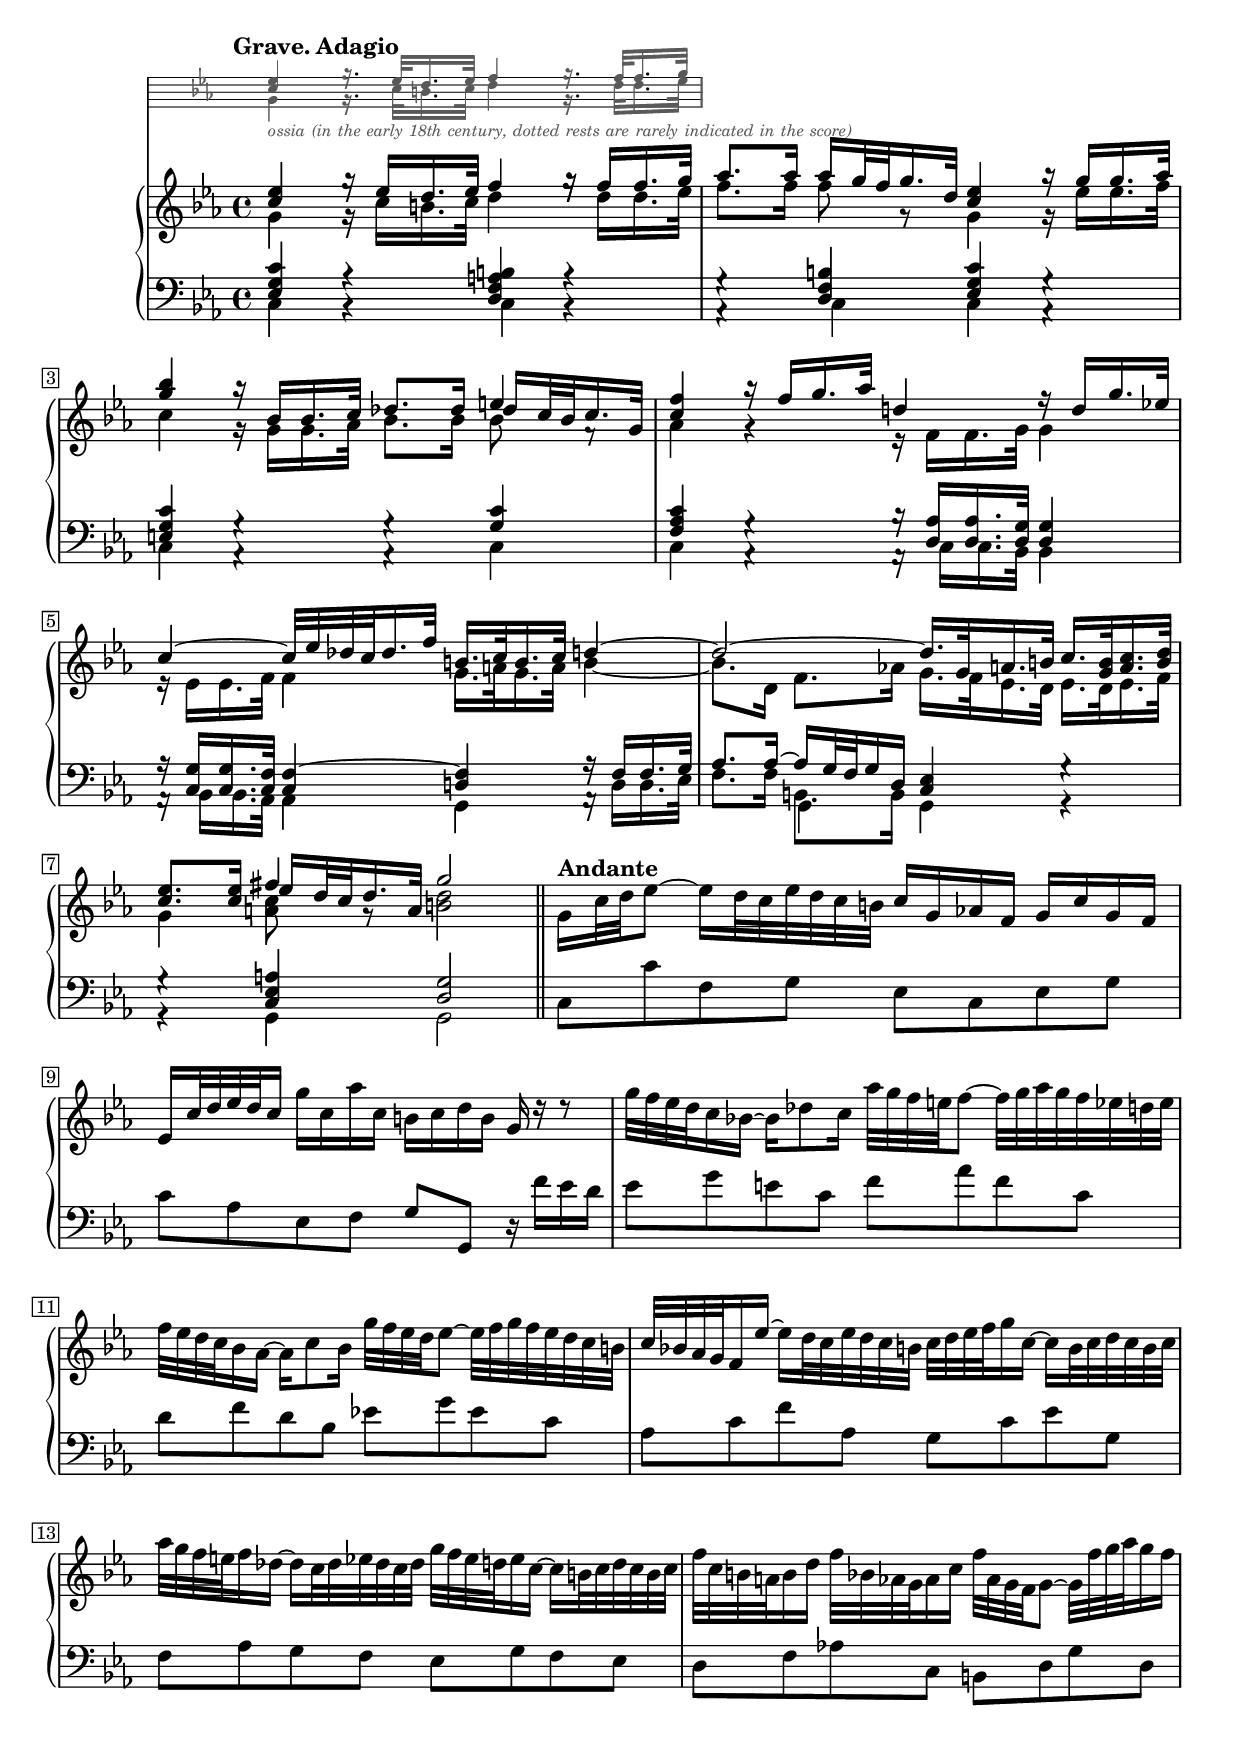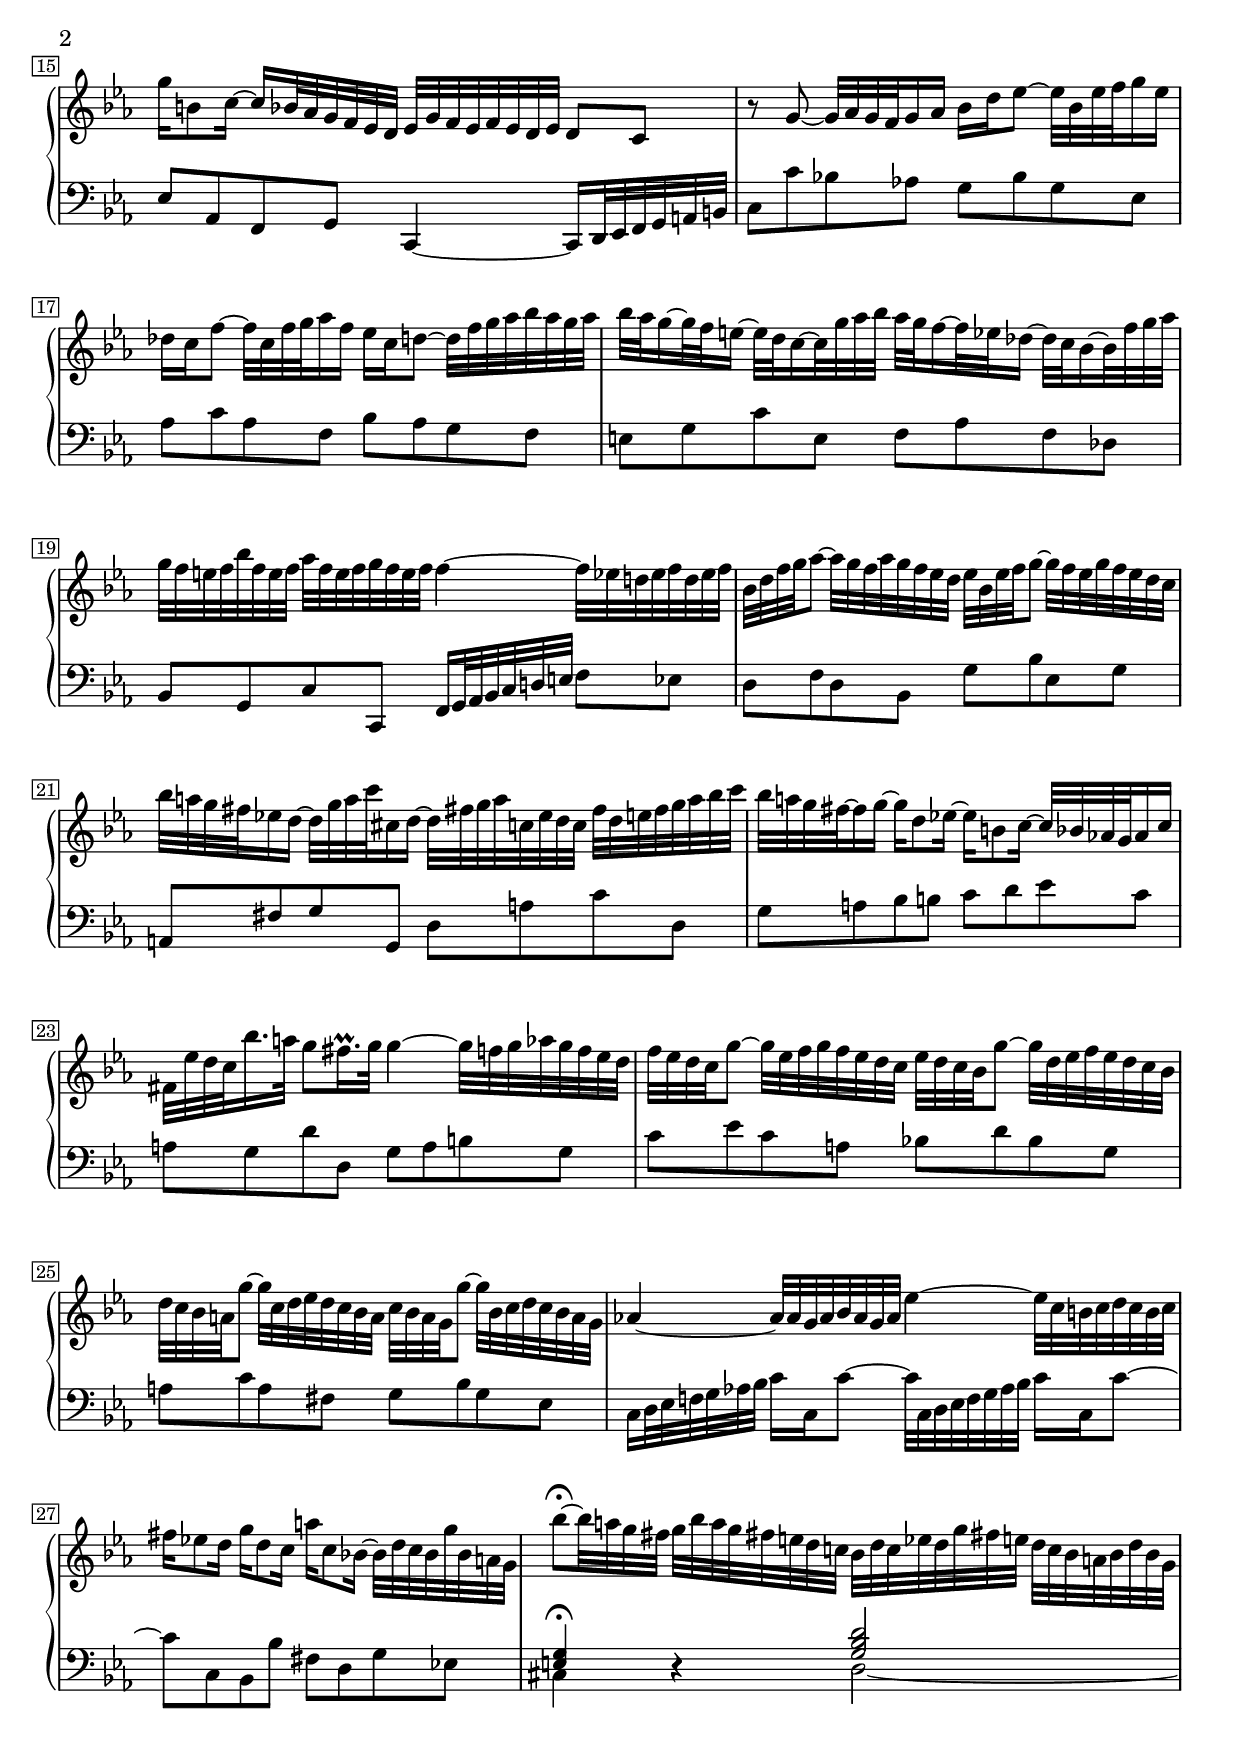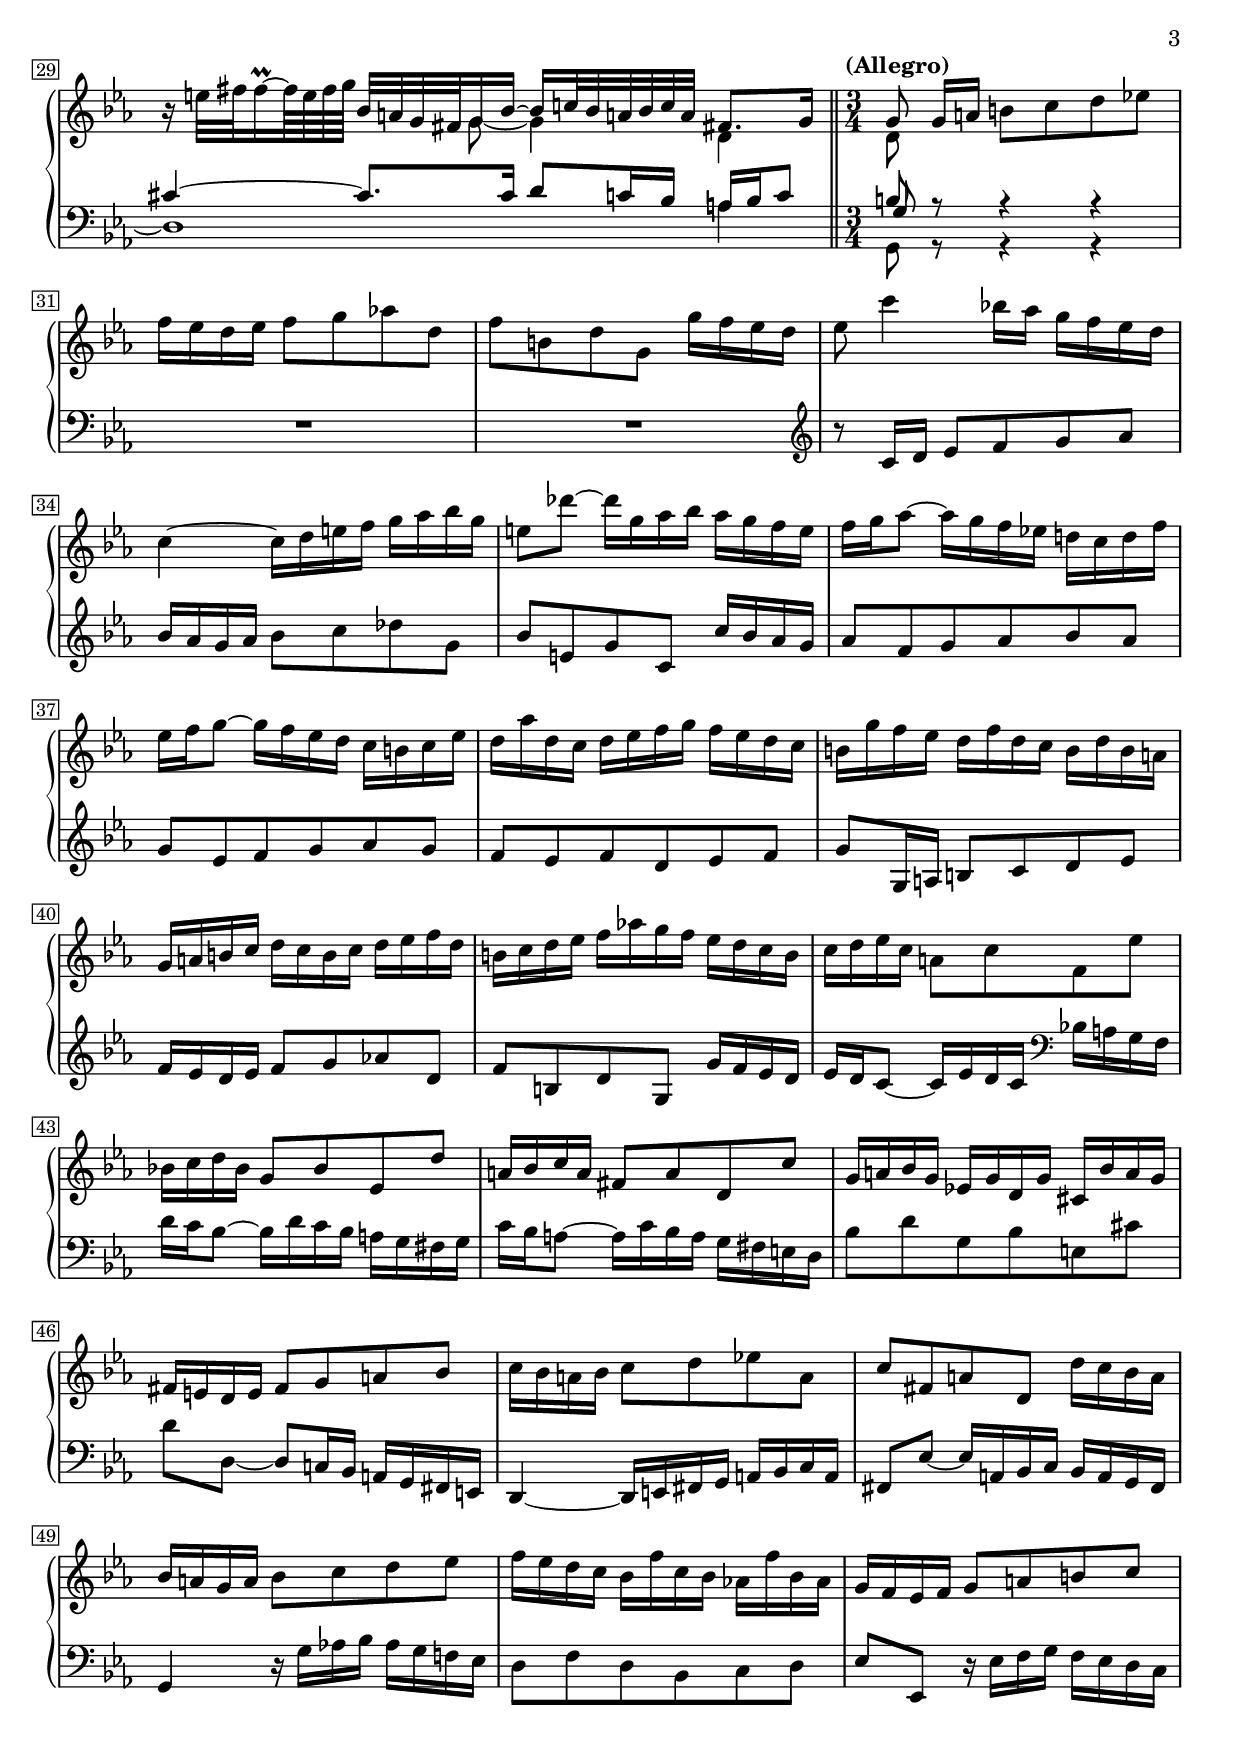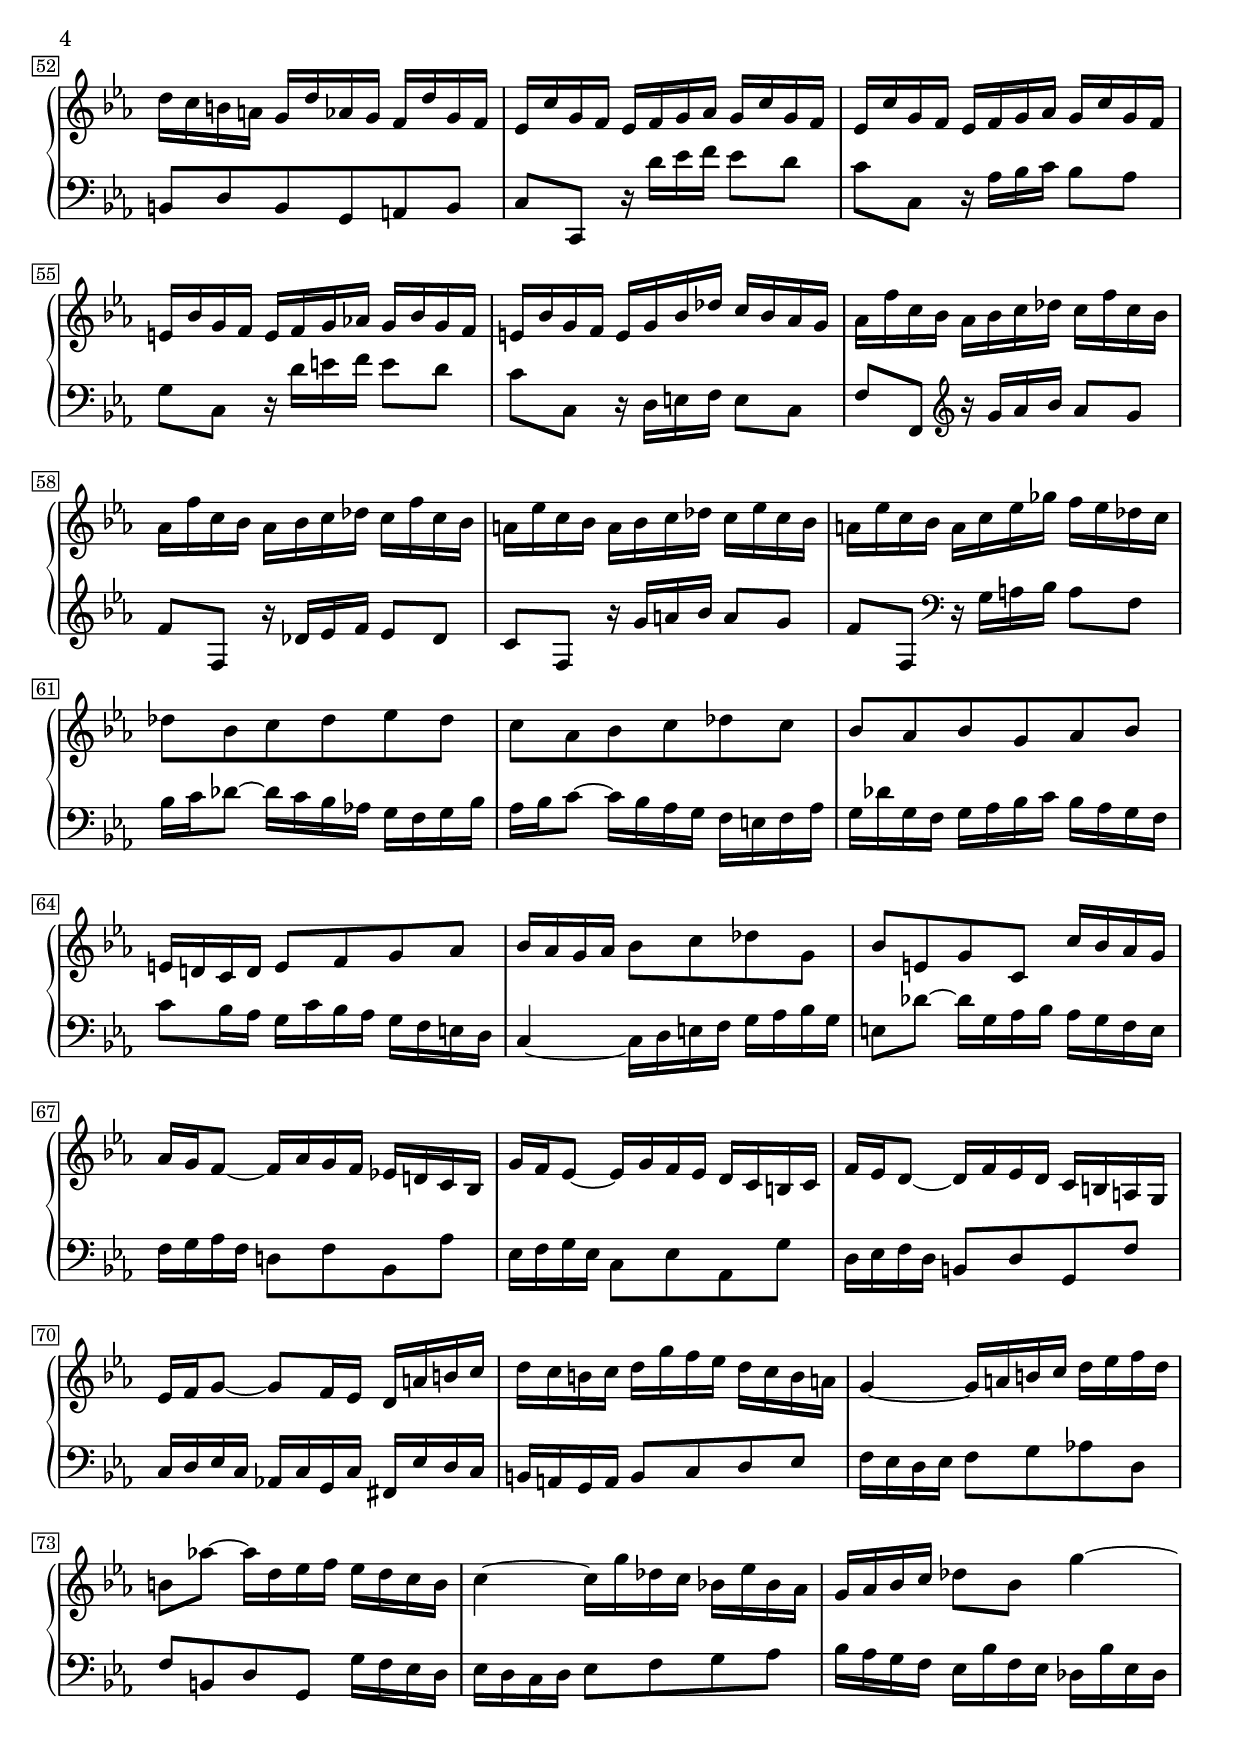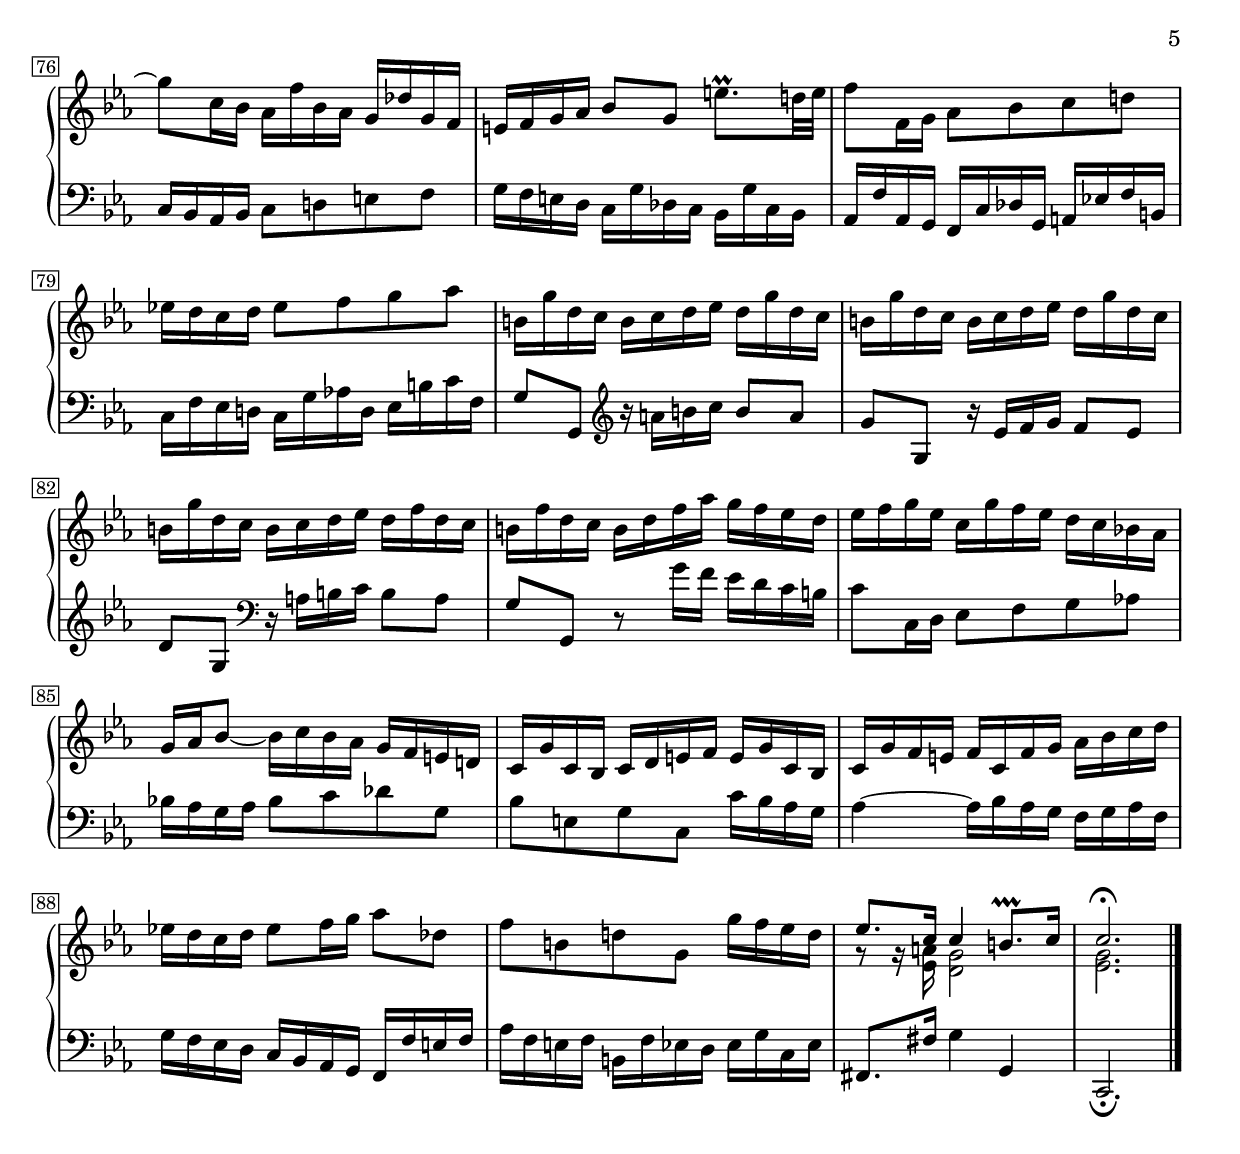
Global = {
  \key c \minor
  \time 4/4
  \include "../../global.ly"
}

voiceOneOssia = \relative c'' {
  | \key c \minor
    << {
      \stemUp <c ees>4 g'16.\rest ees32 d16. ees32 f4 g16.\rest f32 f16. g32
    } \\ {
      \stemDown g,4_\markup \italic {
        "ossia" (in the early 18th century, dotted rests are rarely indicated in the score)
      }
      g16.\rest c32 b16. c32 d4 g,16.\rest d'32 d16. ees32
    } >>
}

Soprano = \context Voice = "one" \relative c'' {
  \voiceOne
  \stemUp
  \override MultiMeasureRest.staff-position = #0
  \override Rest.staff-position = #0
  \label #'PartitaIISinfonia
  \tempo "Grave. Adagio"
  %1
  | <c ees>4 g'16\rest ees16 d16. ees32 f4 g16\rest f16 f16. g32
  | aes8. aes16 aes16 g32 f g16. d32 <c ees>4 a'16\rest g g16. aes32
    \break
  | <g bes>4 a16\rest bes,16 bes16. c32 des8. des16 << { \shiftOn des16 c32 bes c16. g32 } \\ \stemUp e'4 >>
  | <c f>4 a'16\rest f g16. aes32 d,4 f16\rest d g16. ees32
    \break
  %5
  | c4~ c32 ees des c des16. f32 b,16. c32 b16. c32 d4~
  | d2~ d16. g,32 a16. b32 c16. <g b>32 <a c>16. <b d>32
    \break
  | <c ees>8. q16 << { \shiftOn ees16 d32 c d16. a32 } \\ \stemUp fis'4 >> g2
    \bar "||"
  | \tempo "Andante"
    \stemNeutral\tieNeutral g,16 c32 d ees8~ ees16 d32 c ees d c b c16 g aes f g c g f
  | ees c'32 d ees d c16 g' c, aes' c, b c d b g d'\rest d8\rest
  %10
  | \noBreak
    g32 f ees d c16 bes~ bes des8 c16 aes'32 g f e f8~ f32 g aes g f ees d ees
  | f ees d c bes16 aes~ aes c8 bes16 g'32 f ees d ees8~ ees32 f g f ees d c b
  | \noBreak
    c bes aes g f16 ees'~ ees d32 c ees d c b c d ees f g16 c,~ c b32 c d c b c
  | aes' g f e f16 des~ des c32 des ees des c des g f ees d ees16 c~ c b32 c d c b c
  | f c b a b16 d f32 bes, aes g aes16 c f32 aes, g f g8~ g32 f' g aes g16 f
  %15
  | g16 b,8 c16~ c bes32 aes g f ees d ees g f ees f ees d ees d8 c
  | r g'~ g32 aes g f g16 aes bes d ees8~ ees32 bes ees f g16 ees
  | des16 c f8~ f32 c f g aes16 f ees c d8~ d32 f g aes bes aes g aes
  | bes aes g16~ g32 f e16~ e32 d c16~ c32 g' aes bes aes g f16~ f32 ees des16~ des32 c bes16~ bes32 f' g aes
  | g f e f bes f e f aes f e f g f e f f4~ f32 ees d ees f d ees f
  %20
  | bes, d f g aes8~ aes32 g f aes g f ees d ees bes ees f g8~ g32 f ees g f ees d c
  | bes' a g fis ees!16 d~ d32 g a c cis,16 d~ d32 fis! g a c, ees d c fis d e fis g a bes c
  | bes a g fis~ fis16 g~ g d8 ees16~ ees b8 c16~ c32 bes aes g aes16 c
  | fis,32 ees' d c bes'16. a32 g8 fis16.\prall g32 g4~ g32 f g aes g f ees d
  | f ees d c g'8~ g32 ees f g f ees d c ees d c bes g'8~ g32 d ees f ees d c bes
  %25
  | d32 c bes a g'8~ g32 c, d ees d c bes a c bes a g g'8~ g32 bes, c d c bes a g
  | aes!4~ aes32 aes g aes bes aes g aes ees'4~ ees32 c b c d c b c
  | fis16 ees!8 d16 g d8 c16 a' c,8 bes16~ bes32 d c bes g' bes, a g
  | bes'8~\fermata bes32 a g fis g bes a g fis! e d c bes d c ees d g fis! e d c bes a bes d bes g
  | r16 e'32 fis fis16~\prall fis64 e fis g
    \stemUp\tieUp bes,32 a g fis g16 bes~ bes c32 bes a! bes c a fis!8. g16
    \bar "||"
  %30
  | \time 3/4 \tempo "(Allegro)"
    \stemNeutral\tieNeutral g8 g16[ a] b8 c d ees
  | f16 ees d ees f8 g aes! d,
  | f b, d g,=' g'16 f ees d
  | ees8 c'4 bes!16 aes g f ees d
  | c4~ c16 d e f g aes bes g
  %35
  | e8 des'~ des16 g, aes bes aes g f e
  | f g aes8~ aes16 g f ees d! c d f
  | ees f g8~ g16 f ees d c b c ees
  | d aes' d,='' c d ees f g f ees d c
  | b g' f ees d f d c b d b a
  %40
  | g=' a b c d c b c d ees f d
  | b c d ees f aes! g f ees d c b
  | c d ees c a8 c f, ees'
  | bes!16 c d bes g8 bes ees, d'
  | a16 bes c a fis8 a d, c'
  %45
  | g16 a bes g ees! g d g cis, bes' a g
  | fis e d e fis8 g a bes
  | c16 bes a bes c8 d ees! a,
  | c fis, a d, d'16 c bes a
  | bes a g a bes8 c d ees
  %50
  | f16 ees d c bes f' c bes aes f' bes, aes
  | g f ees f g8 a b c
  | d16 c b a g d' aes g f d' g, f
  | ees c' g f ees f g aes g c g f
  | ees c' g f ees f g aes g c g f
  %55
  | e bes' g f e f g aes! g bes g f
  | e bes' g f e g bes des c bes aes g
  | aes f' c bes aes bes c des c f c bes
  | aes f' c bes aes bes c des c f c bes
  | a ees' c bes a bes c des c ees c bes
  %60
  | a ees' c bes a c ees ges f ees des c
  | des=''8 bes c des ees des
  | c aes bes c des c
  | bes8 aes bes g aes bes
  | e,16 d c d e8 f g aes
  %65
  | bes16 aes g aes bes8 c des g,
  | bes e, g c, c'16 bes aes g
  | aes g f8~ f16 aes g f ees d c bes
  | g' f ees8~ ees16 g f ees d c b c
  | f ees d8~ d16 f ees d c b a g
  %70
  | ees'16 f g8~ g f16 ees d a' b c
  | d c b c d g f ees d c b a
  | g4~ g16 a b c d ees f d
  | b8 aes'!~ aes16 d, ees f ees d c b
  | c4~ c16 g' des c bes ees bes aes
  %75
  | g16 aes bes c des8 bes g'4~
  | g=''8 c,16 bes aes f' bes, aes g des' g, f
  | e f g aes bes8 g e'8. \prall d32 e
  | f8 f,16 g aes8 bes c d
  | ees!16 d c d ees8 f g aes
  %80
  | b,16 g' d c b c d ees d g d c
  | b g' d c b c d ees d g d c
  | b g' d c b c d ees d f d c
  | b f' d c b d f aes g f ees d
  | ees f g ees c g' f ees d c bes aes
  %85
  | g aes bes8~ bes16 c bes aes g f e d
  | c g' c, bes c d e f e g c, bes
  | c g' f e f c f g aes bes c d
  | ees! d c d ees8 f16 g aes8 des,
  | f b, d g, g'16 f ees d
  %90
  | \stemUp ees8. c16 c4 b8.\prallprall c16
  | c2.\fermata
    \fine
}

Alto = \context Voice = "two" \relative c'' {
  \voiceTwo
  \stemDown
  \override Rest.staff-position = #0
  %1
  | g4 g16\rest c16 b16. c32 d4 g16\rest d d16. ees32
  | f8. f16 f8 g,\rest g4 g16\rest ees'16 ees16. f32
  | c4 g16\rest g g16. aes32 bes8. bes16 bes8 f\rest
  | aes4 g\rest e16\rest f f16. g32 g4
  %5
  | e16\rest ees ees16. f32 f4 g16. a32 g16. a32 b4~
  | b8. d,16 f8. aes16 g16. f32 ees16. d32 ees16. d32 ees16. f32
  | g4 <a c>8 g\rest <b d>2
  | s1*21
  %29
  | s4. g8~ g4 d
  | d8 s s2
  | s2.*59
  %90
  | g8\rest g16\rest <ees a> <d g>2
  | <ees g>2.

}

Tenor = \context Voice = "three" \relative c {
  \voiceThree
  \stemUp
  \override Rest.staff-position = #0
  %1
  | <ees g c>4 a\rest <d, f a b> a'\rest
  | g\rest <d f b> <ees g c> g\rest
  | <e g c> g\rest g\rest <g c>
  | <f aes c> g\rest b16\rest <d, aes'>16 q16. <d g>32 q4
  %5
  | a'16\rest <c, g'>16 q16. <c f>32 <c f>4~ <d! f> a'16\rest f f16. g32
  | aes8. aes16~ aes g32 f g16 d <c ees>4 g'\rest
  | g\rest <c, ees a> <d g>2
  | s1*20
  %28
  | <e g>4\fermata r <g bes d>2
  | cis4~ cis8. cis16 d8 c16 bes << { a16 bes c8 } \\ a4 >>
  | << \stemUp\shiftOn g8 \\ \stemUp b >> a\rest a4\rest a\rest
}

Bass = \context Voice = "four" \relative c {
  \voiceFour
  \stemDown\tieNeutral
  \override MultiMeasureRest.staff-position = #0
  \override Rest.staff-position = #0
  %1
  | c4 b\rest c b\rest
  | a\rest c c a\rest
  | c a\rest a\rest c
  | c a\rest a16\rest c c16. bes32 bes4
  %5
  | a16\rest bes bes16. aes32 aes4 g a16\rest d d16. ees32
  | f8. f16 << { \stemDown\once\override NoteColumn.force-hshift = #0.3 g,4 } \\ { b8. b16 } >> g4 g\rest
  | g\rest g g2
    \bar "||"
  | \stemNeutral c8 c' f, g ees c ees g
  | c aes ees f g g, r16 f'' ees d
  %10
  | ees8 g e c f aes f c
  | d f d bes ees g ees c
  | aes c f aes, g c ees g,
  | f aes g f ees g f ees
  | d f aes c, b d g d
  %15
  | ees aes, f g c,4~ c16 d32 ees f g a b
  | c8 c' bes! aes! g bes g ees
  | aes c aes f bes aes g f
  | e g c e, f aes f des
  | bes g c c, f16 g32 aes bes c d e f8 ees
  %20
  | d f d bes g' bes ees, g
  | a, fis' g g, d' a' c d,
  | g a bes b c d ees c
  | a g d' d, g a b g
  | c ees c a bes d bes g
  %25
  | a c a fis g bes g ees
  | c16 d32 ees f g aes bes c16 c, c'8~ c32 c, d ees f g aes bes c16 c, c'8~
  | c8 c, bes bes' fis d g ees!
  | \stemDown\tieDown cis4 r d2~
  | d1
    \bar "||"
  %30
  | \time 3/4
    g,8 g\rest g4\rest g\rest
  | R1*3/4*2
  | \clef treble \stemNeutral\tieNeutral
    r8 c'16 d ees8 f g aes
  | bes16 aes g aes bes8 c des g,
  | bes e, g c, c'16 bes aes g
  | aes8 f g aes bes aes
  | g ees f g aes g
  | f ees f d ees f
  | g g,16 a b8 c d ees
  | f16 ees d ees f8 g aes d,
  | f b, d g, g'16 f ees d
  | ees d c8~ c16 ees d c \clef bass bes a g f
  | d' c bes8~ bes16 d c bes a g fis g
  | c bes a8~ a16 c bes a g fis e d
  | bes'8 d g, bes e, cis'
  | d d,~ d c!16 bes a g fis e
  | d4~ d16 e fis g a bes c a
  | fis8 ees'~ ees16 a, bes c bes a g fis
  | g4 r16 g' aes bes aes g f! ees
  | d8 f d bes c d
  | ees ees, r16 ees' f g f ees d c
  | b8 d b g a b
  | c c, r16 d'' ees f ees8 d
  | c c, r16 aes' bes c bes8 aes
  | g c, r16 d' e f e8 d
  | c c, r16 d e f e8 c
  | f f, \clef treble r16 g'' aes bes aes8 g
  | f f, r16 des' ees f ees8 des
  | c f, r16 g' a bes a8 g
  | f f, \clef bass r16 g a bes a8 f
  | bes16 c des8~ des16 c bes aes g f g bes
  | aes bes c8~ c16 bes aes g f e f aes
  | g16 des' g, f g aes bes c bes aes g f
  | c'8 bes16 aes g c bes aes g f e d
  | c4~ c16 d e f g aes bes g
  | e8 des'~ des16 g, aes bes aes g f e
  | f g aes f d!8 f bes, aes'
  | ees16 f g ees c8 ees aes, g'
  | d16 ees f d b8 d g, f'
  | c16 d ees c aes! c g c fis, ees' d c
  | b a g a b8 c d ees
  | f16 ees d ees f8 g aes d,
  | f b, d g, g'16 f ees d
  | ees d c d ees8 f g aes
  | bes16 aes g f ees bes' f ees des bes' ees, des
  | c bes aes bes c8 d e f
  | g16 f e d c g' des c bes g' c, bes
  | aes f' aes, g f c' des g, a ees' f b,
  | c16 f ees d c g' aes! d, ees b' c f,
  | g8 g, \clef treble r16 a'' b c b8 a
  | g8 g, r16 ees' f g f8 ees
  | d8 g, \clef bass r16 a b c b8 a
  | g8 g, r8 g''16 f ees d c b
  | c8 c,16 d ees8 f g aes!
  | bes!16 aes g aes bes8 c des g,
  | bes e, g c, c'16 bes aes g
  | aes4~ aes16 bes aes g f g aes f
  | g f ees d c bes aes g f f' e f
  | aes f e f b, f' ees d ees g c, ees
  | fis,8. fis'16 g4 g, c,2._\fermata
    \fine
}

\score {
  <<
  \new Staff = "ossia" \with {
    fontSize = #-3
    %greyTextColor = #(x11-color 'grey35)

fontSize = #-3
\override StaffSymbol.staff-space = #(magstep -3)
\override StaffSymbol.thickness = #(magstep -3)
\override VerticalAxisGroup.staff-staff-spacing.minimum-distance = 2
%\hide Clef
%\remove Time_signature_engraver
\RemoveAllEmptyStaves
\override Accidental.color    = #(x11-color 'grey35)
\override BarLine.color       = #(x11-color 'grey35)
\override Beam.color          = #(x11-color 'grey35)
\override Clef.color          = #(x11-color 'grey35)
\override Flag.color          = #(x11-color 'grey35)
\override KeySignature.color  = #(x11-color 'grey35)
\override NoteHead.color      = #(x11-color 'grey35)
\override Rest.color          = #(x11-color 'grey35)
\override Script.color        = #(x11-color 'grey35)
\override Slur.color          = #(x11-color 'grey35)
\override Stem.color          = #(x11-color 'grey35)
\override TextScript.color    = #(x11-color 'grey35)
\override Tie.color           = #(x11-color 'grey35)
\override TimeSignature.color = #(x11-color 'grey35)

    \hide Clef
    \remove Time_signature_engraver
  }
  { \voiceOneOssia }
  \new PianoStaff {
    <<
      \accidentalStyle Score.piano
      \context Staff = "upper" <<
        \set Staff.midiInstrument = #"acoustic grand"
        \Global
        \clef treble
        \Soprano
        \Alto
      >>
      \context Staff = "lower" <<
        \set Staff.midiInstrument = #"acoustic grand"
        \Global
        \clef bass
        \Tenor
        \Bass
      >>
    >>
  }
  >>
  \header {
    composer = ##f % "Johann Sebastian Bach"
    opus = ##f % "BWV 826"
    title = \markup { "Partita II" }
    subtitle = \markup { "Sinfonia" }
  }
  \layout {
    \context {
      \PianoStaff
      \override Parentheses.font-size = #-2
      \override TextScript.font-shape = #'italic
      \override TextScript.font-size = #-1
    }
  }
  \midi {
    \tempo 4 = 100
  }
}
